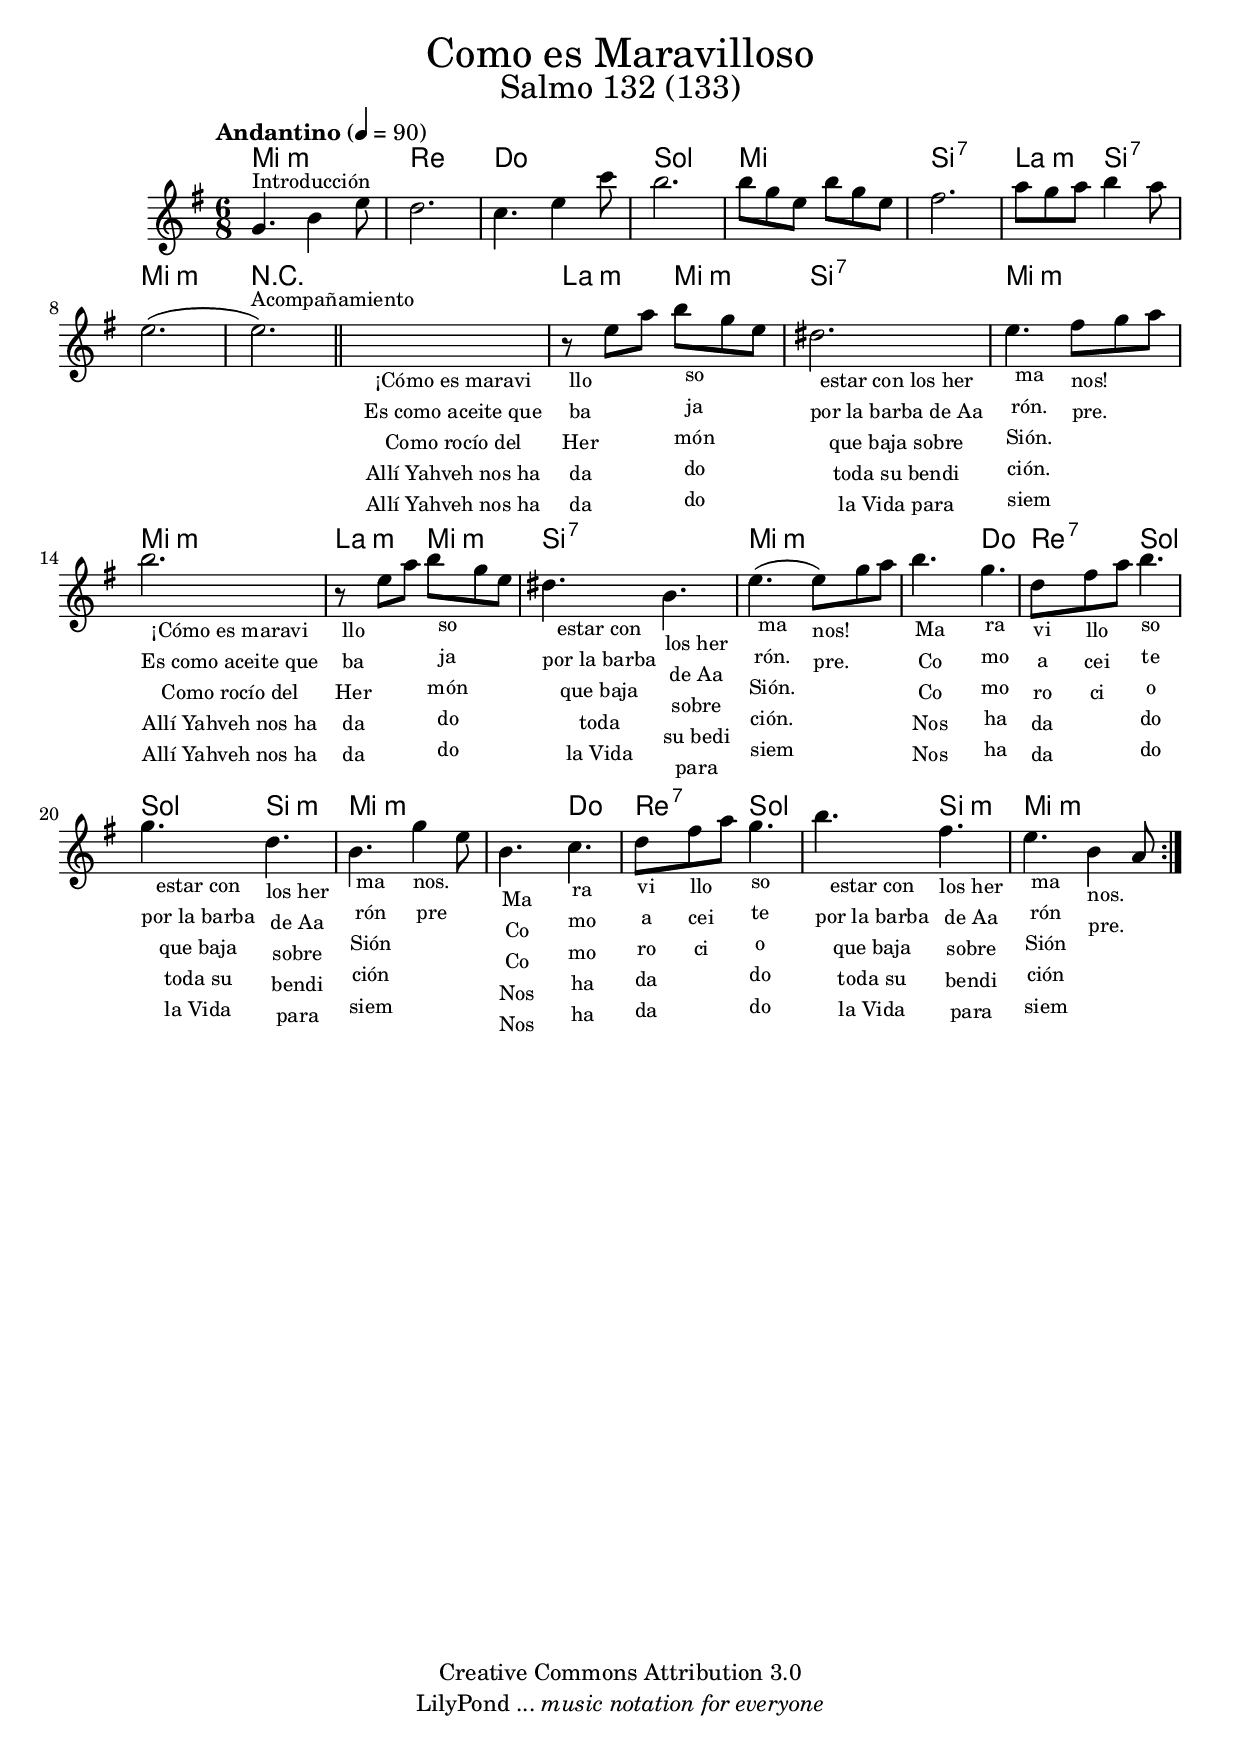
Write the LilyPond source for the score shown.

% Created on Mon Aug 29 16:03:40 CST 2011
% by serach.sam@

\version "2.16.1"
%#(set-global-staff-size 18)

\markup { \fill-line { \center-column { \fontsize #5 "Como es Maravilloso" \fontsize #3 "Salmo 132 (133)" } } }
%\markup { \fill-line { " " \center-column { \fontsize #2 "Kiko Argüello" } } }

\header {
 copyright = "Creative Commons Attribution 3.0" 
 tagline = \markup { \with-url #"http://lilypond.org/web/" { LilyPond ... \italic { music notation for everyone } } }
 breakbefore = ##t
}

global = {
  \key e \minor
  \time 6/8
  \tempo "Andantino" 4=90
  s2.*9
  \bar "||"
  s2.*16
  \bar ":|"
}

flute = \relative c'' {
  \set Staff.midiInstrument = "flute"
  \compressFullBarRests
  \dynamicUp
  % Music follows here.
  g4.^\markup { \small Introducción } b4 e8 |
  d2. |
  c4. e4 c'8 |
  b2. |
  b8 g8 e8 b'8 g8 e8 |
  fis2. |
  a8 g8 a8  b4 a8 |
  e2.( |
  e2.^\markup { \small Acompañamiento }) |
  \textLengthOn
  s2._\markup \center-column { 
    \small "¡Cómo es maravi" 
    \small "Es como aceite que"
    \small "Como rocío del"
    \small "Allí Yahveh nos ha"
    \small "Allí Yahveh nos ha"
  } |
  r8_\markup \center-column { 
    \small "llo"
    \small "ba"
    \small "Her"
    \small "da"
    \small "da"
  } 
  e8 a8 b8_\markup \center-column { 
    \small "so"
    \small "ja"
    \small "món"
    \small "do"
    \small "do" 
  } g8 e8 |
  dis2._\markup \center-column { 
    \small "estar con los her"
    \small "por la barba de Aa"
    \small "que baja sobre"
    \small "toda su bendi"
    \small "la Vida para"
  } |
  e4._\markup \center-column { 
    \small "ma"
    \small "rón."
    \small "Sión."
    \small "ción."
    \small "siem" 
  } 
  fis8_\markup \center-column { 
    \small "nos!"
    \small ""
    \small ""
    \small ""
    \small "pre." 
  } g8 a8 |
  b2._\markup \center-column { 
    \small "¡Cómo es maravi"
    \small "Es como aceite que"
    \small "Como rocío del"
    \small "Allí Yahveh nos ha"
    \small "Allí Yahveh nos ha"
  } |
  r8_\markup \center-column { 
    \small "llo"
    \small "ba"
    \small "Her"
    \small "da"
    \small "da"
  } 
  e,8 a8 b8_\markup \center-column { 
    \small "so"
    \small "ja"
    \small "món"
    \small "do"
    \small "do" } g8 e8 |
  dis4._\markup \center-column { 
    \small "estar con"
    \small "por la barba"
    \small "que baja"
    \small "toda"
    \small "la Vida" 
  } 
  b4._\markup \center-column { 
    \small "los her" 
    \small "de Aa"
    \small "sobre"
    \small "su bedi"
    \small "para" 
  } |
  e4._\markup \center-column { 
    \small "ma"
    \small "rón."
    \small "Sión."
    \small "ción."
    \small "siem" 
  }( e8_\markup \center-column { 
    \small "nos!"
    \small ""
    \small ""
    \small ""
    \small "pre." 
  }) g8 a8 |
  b4._\markup \center-column { 
    \small "Ma" 
    \small "Co"
    \small "Co"
    \small "Nos"
    \small "Nos"
  } 
  g4._\markup \center-column { 
    \small "ra" 
    \small "mo"
    \small "mo"
    \small "ha"
    \small "ha"
  } |
  d8_\markup \center-column { 
    \small "vi" 
    \small "a"
    \small "ro"
    \small "da"
    \small "da"
  } 
  fis8_\markup \center-column { 
    \small "llo" 
    \small "cei"
    \small "ci"
    \small ""
    \small ""
  } 
  a8 b4._\markup \center-column { 
    \small "so"
    \small "te"
    \small "o"
    \small "do"
    \small "do"
  } |
  g4._\markup \center-column { 
    \small "estar con" 
    \small "por la barba"
    \small "que baja"
    \small "toda su"
    \small "la Vida"
  } 
  d4._\markup \center-column { 
    \small "los her" 
    \small "de Aa"
    \small "sobre"
    \small "bendi"
    \small "para"
  } |
  b4._\markup \center-column { 
    \small "ma" 
    \small "rón"
    \small "Sión"
    \small "ción"
    \small "siem"
  } 
  g'4_\markup \center-column { 
    \small "nos."
    \small ""
    \small ""
    \small ""
    \small "pre"
  } e8 |
  b4._\markup \center-column { 
    \small "Ma" 
    \small "Co"
    \small "Co"
    \small "Nos"
    \small "Nos"
  } 
  c4._\markup \center-column { 
    \small "ra" 
    \small "mo"
    \small "mo"
    \small "ha"
    \small "ha"
  } |
  d8_\markup \center-column { 
    \small "vi" 
    \small "a"
    \small "ro"
    \small "da"
    \small "da"
  } 
  fis8_\markup \center-column { 
    \small "llo" 
    \small "cei"
    \small "ci"
    \small ""
    \small ""
  }  
  a8 g4._\markup \center-column { 
    \small "so"
    \small "te"
    \small "o"
    \small "do"
    \small "do"
  } |
  b4._\markup \center-column { 
    \small "estar con" 
    \small "por la barba"
    \small "que baja"
    \small "toda su"
    \small "la Vida"
  }  
  fis4._\markup \center-column { 
    \small "los her" 
    \small "de Aa"
    \small "sobre"
    \small "bendi"
    \small "para"
  } |
  e4._\markup \center-column { 
    \small "ma" 
    \small "rón"
    \small "Sión"
    \small "ción"
    \small "siem"
  } 
  b4_\markup \center-column { 
    \small "nos."
    \small ""
    \small ""
    \small ""
    \small "pre."
  } a8 |
  \textLengthOn
}

armonias = \chordmode { 
  \set chordChanges = ##t
  \italianChords
  % Chord follow here.
  e2.:m d2. c2. g2. e2. b2.:7 a4.:m b4.:7 e2.:m 
  R2.*2 a4.:m e4.:m b2.:7 e2.:m
  e2.:m a4.:m e4.:m b2.:7 e2.:m
  e4.:m c4. d4.:7 g4. g4. b4.:m e2.:m
  e4.:m c4. d4.:7 g4. g4. b4.:m e2.:m
}


\score {
  <<
    \new ChordNames { \armonias }
    \new Staff { << \global \flute >> }
  >>
  \layout { }
  \midi {
    \context {
      \Score
      tempoWholesPerMinute = #(ly:make-moment 100 4)
    }
  }
}

\paper {
  #( set-default-paper-size "letter" )
}